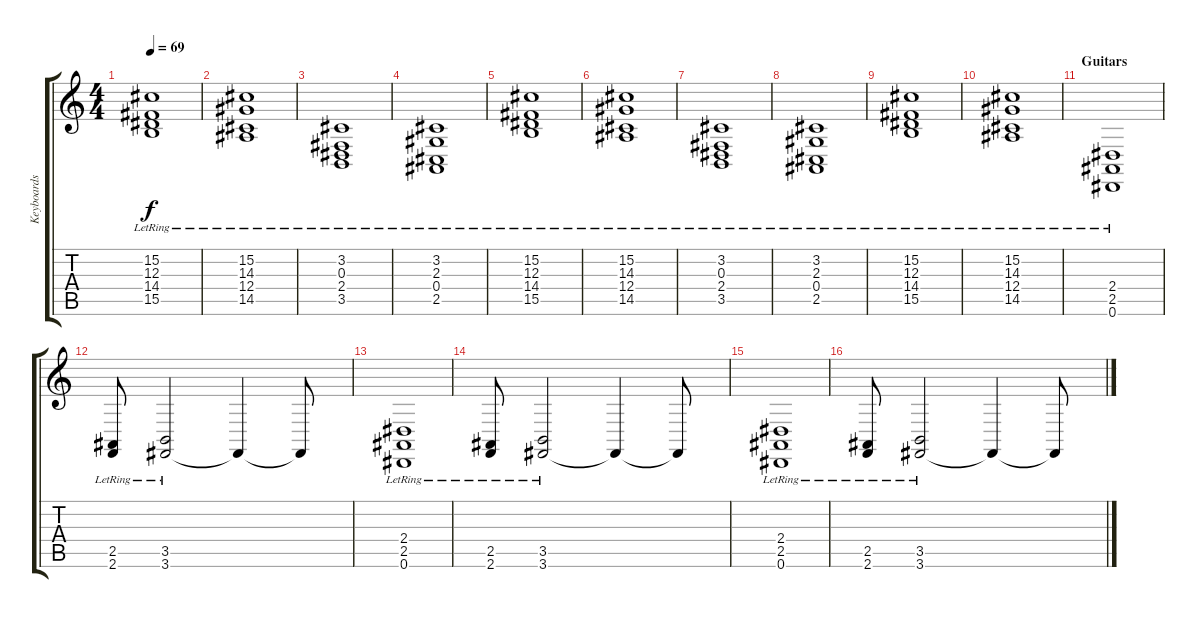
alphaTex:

\track ("Keyboards II" "Keyboards ") {instrument synthstrings1}
\staff {score tabs}
\tuning (Eb4 Bb3 Gb3 Db3 Ab2 Eb2) {hide}
\ts (4 4)
\tempo 69
\clef g2
\ks c
(15.2{lr} 12.3{lr} 14.4{lr} 15.5{lr}).1{dy f} |
(15.2{lr} 14.3{lr} 12.4{lr} 14.5{lr}).1 |
(3.2{lr} 0.3{lr} 2.4{lr} 3.5{lr}).1 |
(3.2{lr} 2.3{lr} 0.4{lr} 2.5{lr}).1 |
(15.2{lr} 12.3{lr} 14.4{lr} 15.5{lr}).1 |
(15.2{lr} 14.3{lr} 12.4{lr} 14.5{lr}).1 |
(3.2{lr} 0.3{lr} 2.4{lr} 3.5{lr}).1 |
(3.2{lr} 2.3{lr} 0.4{lr} 2.5{lr}).1 |
(15.2{lr} 12.3{lr} 14.4{lr} 15.5{lr}).1 |
(15.2{lr} 14.3{lr} 12.4{lr} 14.5{lr}).1 |
\section ("" "Guitars")
(2.4{lr} 2.5{lr} 0.6{lr}).1{volume 10 instrument stringensemble1} |
(2.5{lr} 2.6{lr}).8 (3.5{lr} 3.6{lr}).2 3.6{t}.4 3.6{t}.8 |
(2.4{lr} 2.5{lr} 0.6{lr}).1 |
(2.5{lr} 2.6{lr}).8 (3.5{lr} 3.6{lr}).2 3.6{t}.4 3.6{t}.8 |
(2.4{lr} 2.5{lr} 0.6{lr}).1{volume 10 instrument stringensemble1} |
(2.5{lr} 2.6{lr}).8 (3.5{lr} 3.6{lr}).2 3.6{t}.4 3.6{t}.8
